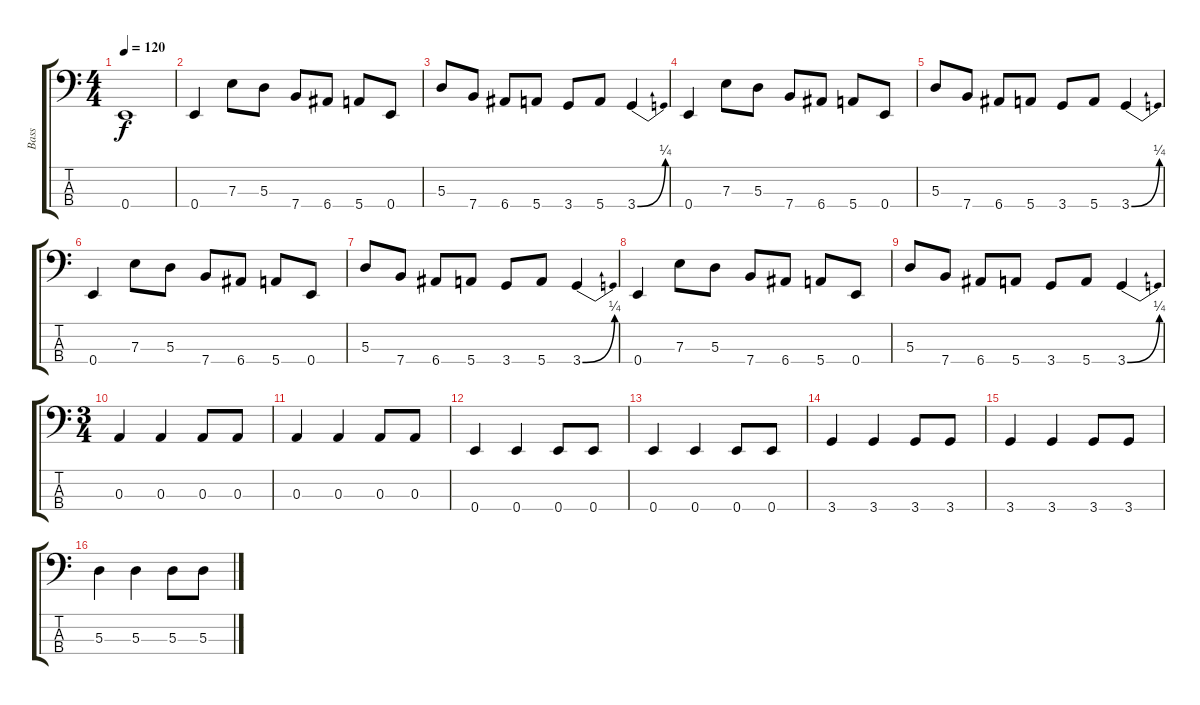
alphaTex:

\track ("Bass" "Bass") {instrument electricbasspick}
\staff {score tabs}
\tuning (G2 D2 A1 E1) {hide}
\ts (4 4)
\tempo 120
\clef f4
\ks c
0.4{t}.1{dy f} |
0.4.4 7.3.8 5.3.8 7.4.8 6.4.8 5.4.8 0.4.8 |
5.3.8 7.4.8 6.4.8 5.4.8 3.4.8 5.4.8 3.4{be (bend 0 0 60 1)}.4 |
0.4.4 7.3.8 5.3.8 7.4.8 6.4.8 5.4.8 0.4.8 |
5.3.8 7.4.8 6.4.8 5.4.8 3.4.8 5.4.8 3.4{be (bend 0 0 60 1)}.4 |
0.4.4 7.3.8 5.3.8 7.4.8 6.4.8 5.4.8 0.4.8 |
5.3.8 7.4.8 6.4.8 5.4.8 3.4.8 5.4.8 3.4{be (bend 0 0 60 1)}.4 |
0.4.4 7.3.8 5.3.8 7.4.8 6.4.8 5.4.8 0.4.8 |
5.3.8 7.4.8 6.4.8 5.4.8 3.4.8 5.4.8 3.4{be (bend 0 0 60 1)}.4 |
\ts (3 4)
0.3.4 0.3.4 0.3.8 0.3.8 |
0.3.4 0.3.4 0.3.8 0.3.8 |
0.4.4 0.4.4 0.4.8 0.4.8 |
0.4.4 0.4.4 0.4.8 0.4.8 |
3.4.4 3.4.4 3.4.8 3.4.8 |
3.4.4 3.4.4 3.4.8 3.4.8 |
5.3.4 5.3.4 5.3.8 5.3.8
